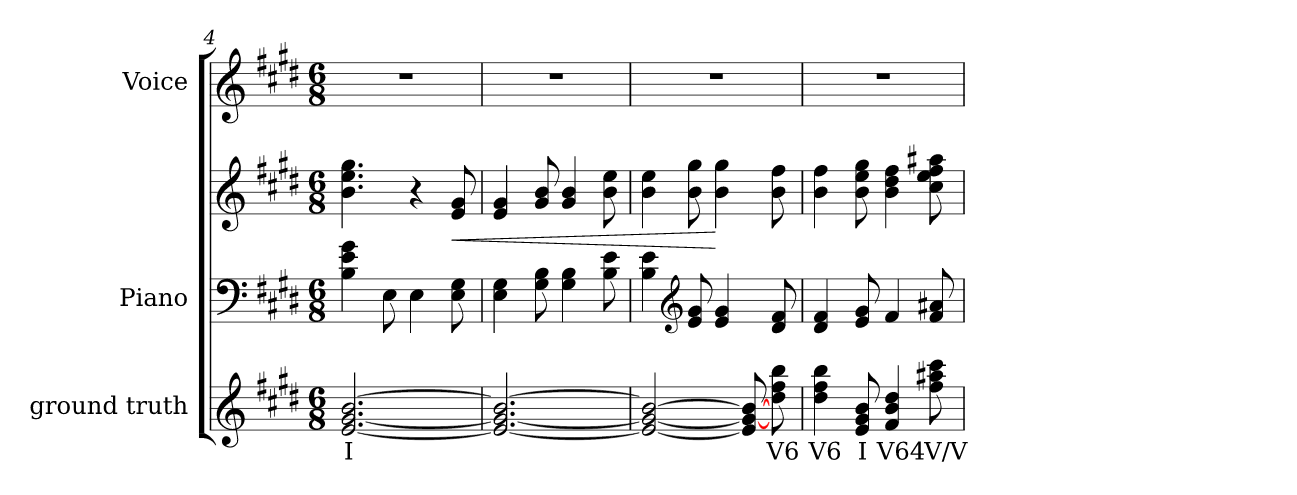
**kern	**text	**kern	**kern	**dynam	**kern
*part3	*part3	*part2	*part2	*part2	*part1
*staff4	*staff4	*staff3	*staff2	*staff2/3	*staff1
*I"ground truth	*	*I"Piano	*	*	*I"Voice
*	*	*I'Pno	*	*	*
*	*	*clefF4	*clefG2	*	*clefG2
*k[f#c#g#d#]	*	*k[f#c#g#d#]	*k[f#c#g#d#]	*	*k[f#c#g#d#]
*M6/8	*	*M6/8	*M6/8	*	*M6/8
=4	=4	=4	=4	=4	=4
[2.e [2.g# [2.b	I	4B\ 4e\ 4g#\	4.b\ 4.ee\ 4.gg#\	.	2.r
.	.	8E\	.	.	.
.	.	4E\	4r	.	.
!	!	!	!	!LO:HP:b	!
.	.	8E\ 8G#\	8e/ 8g#/	<	.
=5	=5	=5	=5	=5	=5
2.e_ 2.g#_ 2.b_	.	4E\ 4G#\	4e/ 4g#/	.	2.r
.	.	8G#\ 8B\	8g#/ 8b/	.	.
.	.	4G#\ 4B\	4g#/ 4b/	.	.
.	.	8B\ 8e\	8b\ 8ee\	.	.
=6	=6	=6	=6	=6	=6
2e_ 2g#_ 2b_	.	4B\ 4e\	4b\ 4ee\	.	2.r
*	*	*clefG2	*	*	*
.	.	8e/ 8g#/	8b\ 8gg#\	.	.
.	.	4e/ 4g#/	4b\ 4gg#\	[	.
8e] 8g#_ 8b_	.	.	.	.	.
8dd# 8ff# 8bb	V6	8d#/ 8f#/	8b\ 8ff#\	.	.
=7	=7	=7	=7	=7	=7
4dd# 4ff# 4bb	V6	4d#/ 4f#/	4b\ 4ff#\	.	2.r
8e 8g# 8b	I	8e/ 8g#/	8b\ 8ee\ 8gg#\	.	.
4f# 4b 4dd#	V64	4f#/	4b\ 4dd#\ 4ff#\	.	.
8ff# 8aa#X 8ccc#	V/V	8f#/ 8a#X/	8cc#\ 8ee\ 8ff#\ 8aa#X\	.	.
=	=	=	=	=	=
*-	*-	*-	*-	*-	*-
